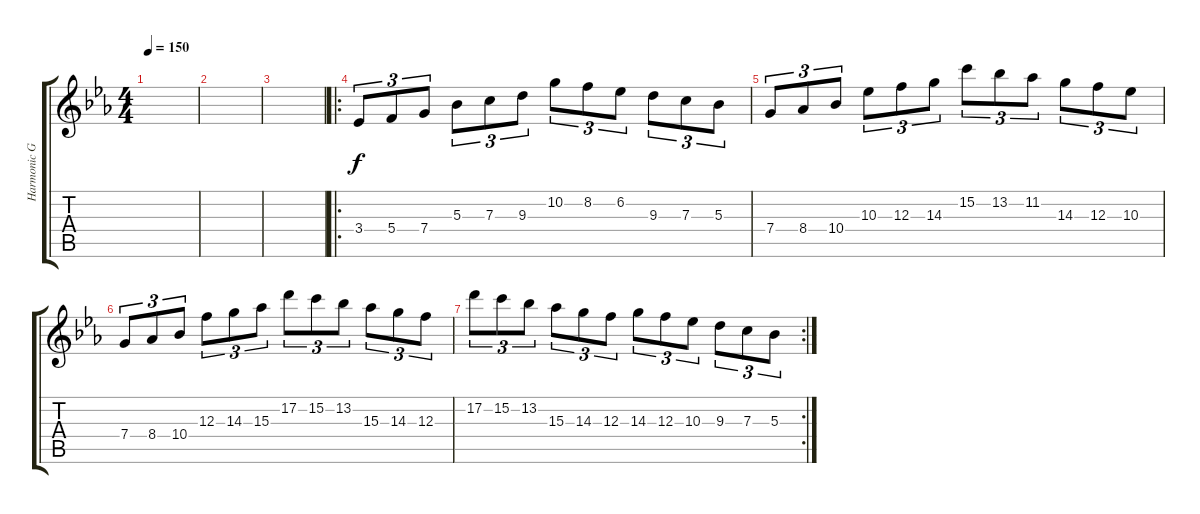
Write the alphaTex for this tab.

\track ("Harmonic Guitar" "Harmonic G") {instrument distortionguitar}
\staff {score tabs}
\tuning (D4 A3 F3 C3 G2 C2) {hide}
\ts (4 4)
\tempo 150
\clef g2
\ks cminor
|
|
|
\ro
3.4.8{tu (3 2)} 5.4.8{tu (3 2)} 7.4.8{tu (3 2)} 5.3.8{tu (3 2)} 7.3.8{tu (3 2)} 9.3.8{tu (3 2)} 10.2.8{tu (3 2)} 8.2.8{tu (3 2)} 6.2.8{tu (3 2)} 9.3.8{tu (3 2)} 7.3.8{tu (3 2)} 5.3.8{tu (3 2)} |
7.4.8{tu (3 2)} 8.4.8{tu (3 2)} 10.4.8{tu (3 2)} 10.3.8{tu (3 2)} 12.3.8{tu (3 2)} 14.3.8{tu (3 2)} 15.2.8{tu (3 2)} 13.2.8{tu (3 2)} 11.2.8{tu (3 2)} 14.3.8{tu (3 2)} 12.3.8{tu (3 2)} 10.3.8{tu (3 2)} |
7.4.8{tu (3 2)} 8.4.8{tu (3 2)} 10.4.8{tu (3 2)} 12.3.8{tu (3 2)} 14.3.8{tu (3 2)} 15.3.8{tu (3 2)} 17.2.8{tu (3 2)} 15.2.8{tu (3 2)} 13.2.8{tu (3 2)} 15.3.8{tu (3 2)} 14.3.8{tu (3 2)} 12.3.8{tu (3 2)} |
\rc 2
17.2.8{tu (3 2)} 15.2.8{tu (3 2)} 13.2.8{tu (3 2)} 15.3.8{tu (3 2)} 14.3.8{tu (3 2)} 12.3.8{tu (3 2)} 14.3.8{tu (3 2)} 12.3.8{tu (3 2)} 10.3.8{tu (3 2)} 9.3.8{tu (3 2)} 7.3.8{tu (3 2)} 5.3.8{tu (3 2)}
